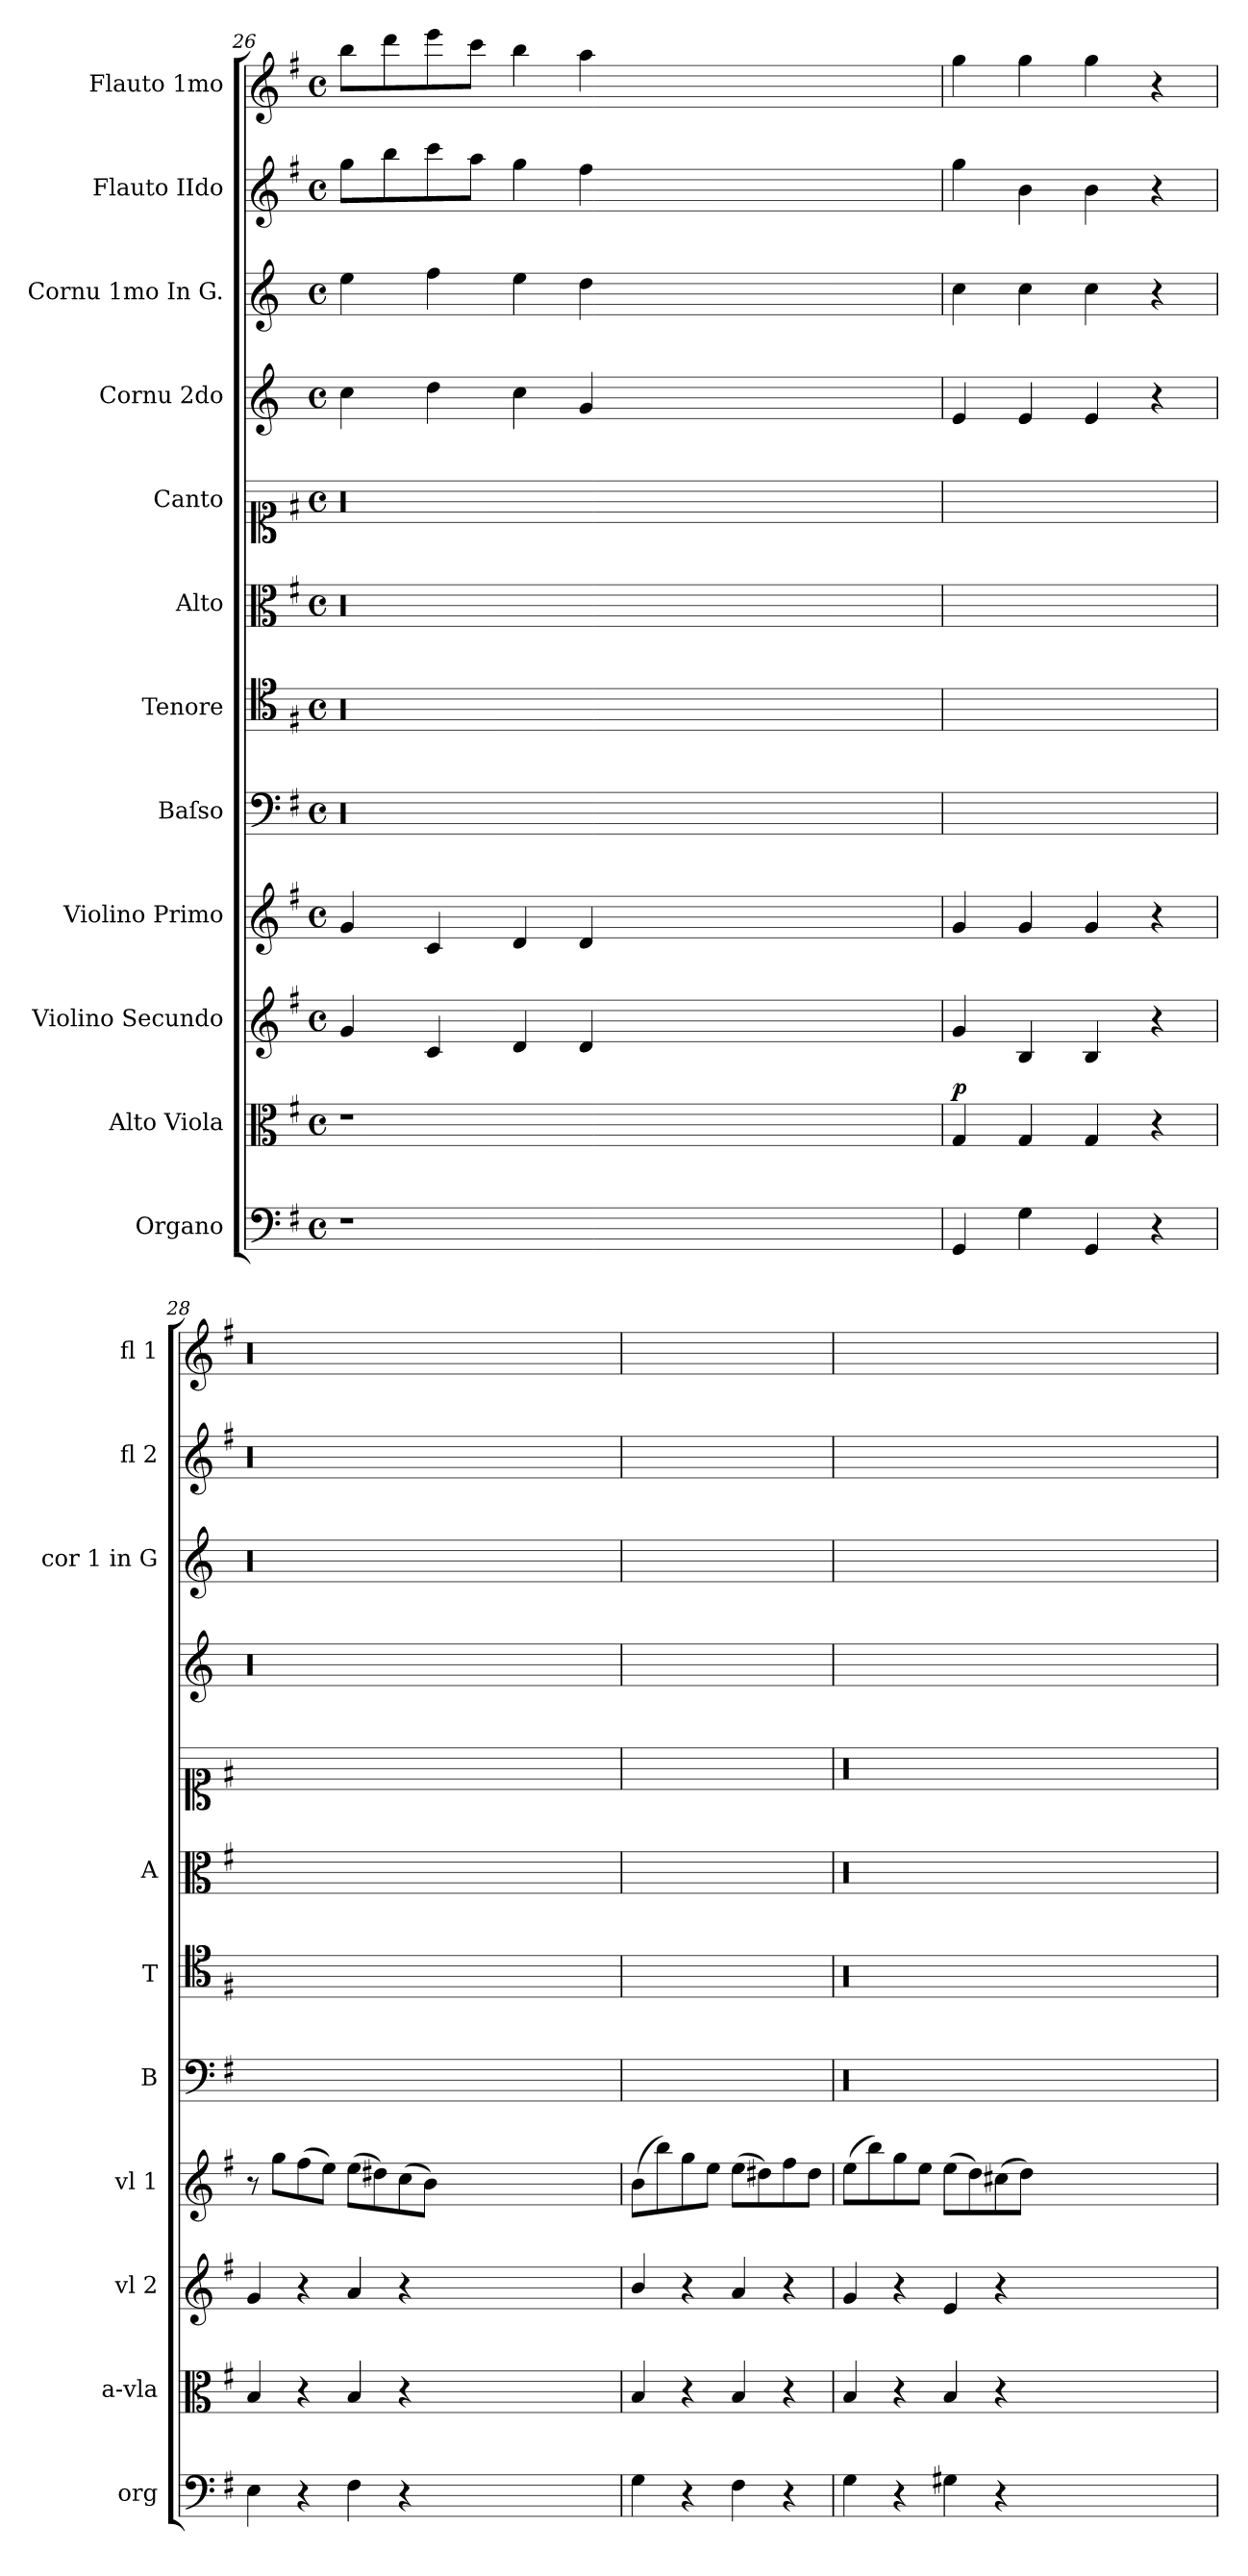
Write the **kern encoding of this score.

**kern	**dynam	**kern	**dynam	**kern	**kern	**kern	**kern	**kern	**kern	**kern	**kern	**kern	**kern
*part12	*part12	*part11	*part11	*part10	*part9	*part8	*part7	*part6	*part5	*part4	*part3	*part2	*part1
*staff12	*staff12	*staff11	*staff11	*staff10	*staff9	*staff8	*staff7	*staff6	*staff5	*staff4	*staff3	*staff2	*staff1
*I"Organo	*	*I"Alto Viola	*	*I"Violino Secundo	*I"Violino Primo	*I"Baſso	*I"Tenore	*I"Alto	*I"Canto	*I"Cornu 2do	*I"Cornu 1mo In G.	*I"Flauto IIdo	*I"Flauto 1mo
*I'org	*	*I'a-vla	*	*I'vl 2	*I'vl 1	*I'B	*I'T	*I'A	*	*	*I'cor 1 in G	*I'fl 2	*I'fl 1
*clefF4	*	*clefC3	*	*clefG2	*clefG2	*clefF4	*clefC4	*clefC3	*clefC1	*clefG2	*clefG2	*clefG2	*clefG2
*	*	*	*	*	*	*	*	*	*	*ITrd3c5	*ITrd3c5	*	*
*k[f#]	*	*k[f#]	*	*k[f#]	*k[f#]	*k[f#]	*k[f#]	*k[f#]	*k[f#]	*k[f#]	*k[f#]	*k[f#]	*k[f#]
*G:	*	*G:	*	*G:	*G:	*G:	*G:	*G:	*G:	*G:	*G:	*G:	*G:
*M4/4	*	*M4/4	*	*M4/4	*M4/4	*M4/4	*M4/4	*M4/4	*M4/4	*M4/4	*M4/4	*M4/4	*M4/4
*met(c)	*	*met(c)	*	*met(c)	*met(c)	*met(c)	*met(c)	*met(c)	*met(c)	*met(c)	*met(c)	*met(c)	*met(c)
=26	=26	=26	=26	=26	=26	=26	=26	=26	=26	=26	=26	=26	=26
1r	.	1r	.	4g/	4g/	00r	00r	00r	00r	4g\	4b\	8gg\L	8bb\L
.	.	.	.	.	.	.	.	.	.	.	.	8bb\	8ddd\
.	.	.	.	4c/	4c/	.	.	.	.	4a\	4cc\	8ccc\	8eee\
.	.	.	.	.	.	.	.	.	.	.	.	8aa\J	8ccc\J
.	.	.	.	4d/	4d/	.	.	.	.	4g\	4b\	4gg\	4bb\
.	.	.	.	4d/	4d/	.	.	.	.	4d/	4a\	4ff#\	4aa\
0.ryy	.	0.ryy	.	0.ryy	0.ryy	.	.	.	.	0.ryy	0.ryy	0.ryy	0.ryy
=27	=27	=27	=27	=27	=27	=27	=27	=27	=27	=27	=27	=27	=27
!	!LO:DY:a	!	!LO:DY:a	!	!	!	!	!	!	!	!	!	!
4GG/	p&colon;	4G/	p	4g/	4g/	1ryy	1ryy	1ryy	1ryy	4B/	4g\	4gg\	4gg\
4G\	.	4G/	.	4B/	4g/	.	.	.	.	4B/	4g\	4b\	4gg\
4GG/	.	4G/	.	4B/	4g/	.	.	.	.	4B/	4g\	4b\	4gg\
4r	.	4r	.	4r	4r	.	.	.	.	4r	4r	4r	4r
=28	=28	=28	=28	=28	=28	=28	=28	=28	=28	=28	=28	=28	=28
4E\	.	4B/	.	4g/	8r	00ryy	00ryy	00ryy	00ryy	00r	00r	00r	00r
.	.	.	.	.	8gg\L	.	.	.	.	.	.	.	.
4r	.	4r	.	4r	(8ff#\	.	.	.	.	.	.	.	.
.	.	.	.	.	8ee\J)	.	.	.	.	.	.	.	.
4F#\	.	4B/	.	4a/	(8ee\L	.	.	.	.	.	.	.	.
.	.	.	.	.	8dd#X\)	.	.	.	.	.	.	.	.
4r	.	4r	.	4r	(8cc\	.	.	.	.	.	.	.	.
.	.	.	.	.	8b\J)	.	.	.	.	.	.	.	.
0.ryy	.	0.ryy	.	0.ryy	0.ryy	.	.	.	.	.	.	.	.
=29	=29	=29	=29	=29	=29	=29	=29	=29	=29	=29	=29	=29	=29
4G\	.	4B/	.	4b/	(8b\L	1ryy	1ryy	1ryy	1ryy	1ryy	1ryy	1ryy	1ryy
.	.	.	.	.	8bb\)	.	.	.	.	.	.	.	.
4r	.	4r	.	4r	8gg\	.	.	.	.	.	.	.	.
.	.	.	.	.	8ee\J	.	.	.	.	.	.	.	.
4F#\	.	4B/	.	4a/	(8ee\L	.	.	.	.	.	.	.	.
.	.	.	.	.	8dd#X\)	.	.	.	.	.	.	.	.
4r	.	4r	.	4r	8ff#\	.	.	.	.	.	.	.	.
.	.	.	.	.	8dd#\J	.	.	.	.	.	.	.	.
=30	=30	=30	=30	=30	=30	=30	=30	=30	=30	=30	=30	=30	=30
4G\	.	4B/	.	4g/	(8ee\L	00r	00r	00r	00r	00ryy	00ryy	00ryy	00ryy
.	.	.	.	.	8bb\)	.	.	.	.	.	.	.	.
4r	.	4r	.	4r	8gg\	.	.	.	.	.	.	.	.
.	.	.	.	.	8ee\J	.	.	.	.	.	.	.	.
4G#X\	.	4B/	.	4e/	(8ee\L	.	.	.	.	.	.	.	.
.	.	.	.	.	8dd\)	.	.	.	.	.	.	.	.
4r	.	4r	.	4r	(8cc#X\	.	.	.	.	.	.	.	.
.	.	.	.	.	8dd\J)	.	.	.	.	.	.	.	.
0.ryy	.	0.ryy	.	0.ryy	0.ryy	.	.	.	.	.	.	.	.
=	=	=	=	=	=	=	=	=	=	=	=	=	=
*-	*-	*-	*-	*-	*-	*-	*-	*-	*-	*-	*-	*-	*-
